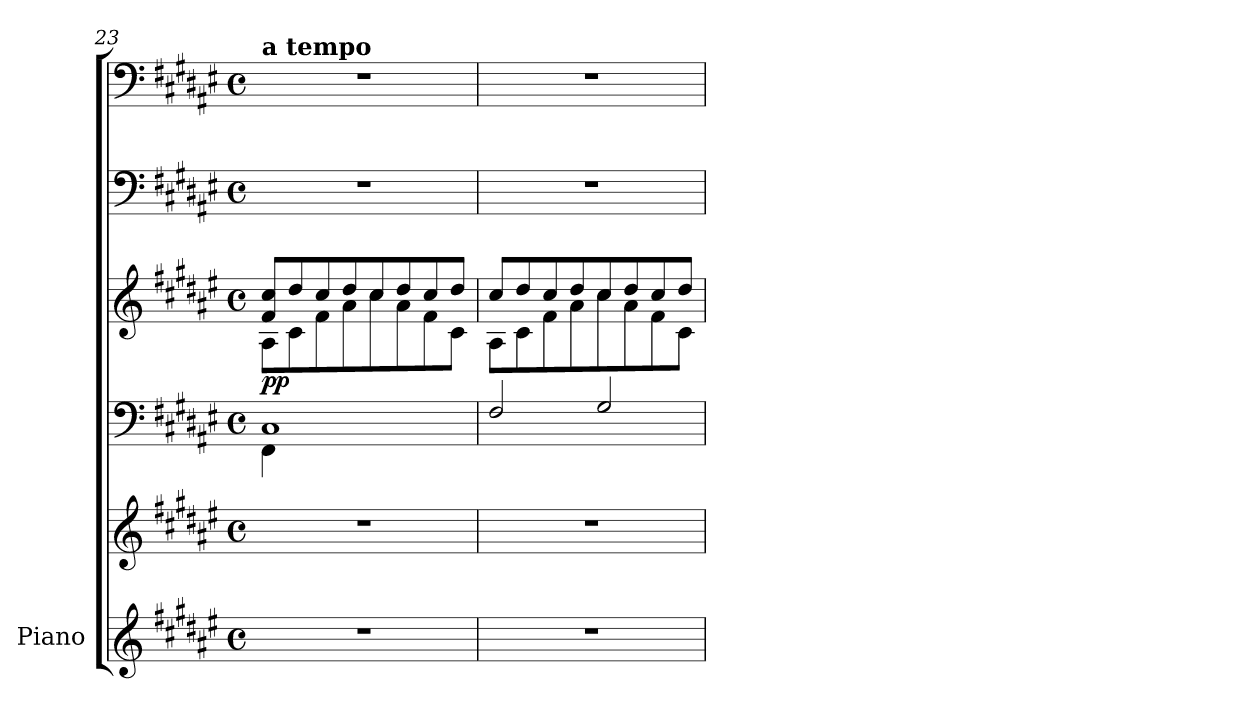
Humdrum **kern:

**kern	**kern	**kern	**kern	**kern	**kern	**dynam
*part1	*part1	*part1	*part1	*part1	*part1	*part1
*staff6	*staff5	*staff4	*staff3	*staff2	*staff1	*staff1/2/3/4/5/6
*I"Piano	*	*	*	*	*	*
*I'Pno.	*	*	*	*	*	*
*clefG2	*clefG2	*clefF4	*clefG2	*clefF4	*clefF4	*
*k[f#c#g#d#a#e#]	*k[f#c#g#d#a#e#]	*k[f#c#g#d#a#e#]	*k[f#c#g#d#a#e#]	*k[f#c#g#d#a#e#]	*k[f#c#g#d#a#e#]	*
*M4/4	*M4/4	*M4/4	*M4/4	*M4/4	*M4/4	*
*met(c)	*met(c)	*met(c)	*met(c)	*met(c)	*met(c)	*
=23	=23	=23	=23	=23	=23	=23
*	*	*^	*^	*	*	*
!	!	!	!	!	!	!	!LO:TX:a:B:t=a tempo	!
!	!	!	!	!	!	!	!	!LO:DY:b=3
1r	1r	1C#	4FF#:\	8A#:\L	8f#/ 8cc#/L	1r	1r	pp
.	.	.	.	8c#\	8dd#/	.	.	.
.	.	.	4ryy	8f#\	8cc#/	.	.	.
.	.	.	.	8a#\	8dd#/	.	.	.
.	.	.	2ryy	8cc#\	8cc#/	.	.	.
.	.	.	.	8a#\	8dd#/	.	.	.
.	.	.	.	8f#\	8cc#/	.	.	.
.	.	.	.	8c#\J	8dd#/J	.	.	.
*	*	*v	*v	*	*	*	*	*
=24	=24	=24	=24	=24	=24	=24	=24
1r	1r	2F#/	8A#\L	8cc#/L	1r	1r	.
.	.	.	8c#\	8dd#/	.	.	.
.	.	.	8f#\	8cc#/	.	.	.
.	.	.	8a#\	8dd#/	.	.	.
.	.	2G#/	8cc#\	8cc#/	.	.	.
.	.	.	8a#\	8dd#/	.	.	.
.	.	.	8f#\	8cc#/	.	.	.
.	.	.	8c#\J	8dd#/J	.	.	.
*	*	*	*v	*v	*	*	*
=	=	=	=	=	=	=
*-	*-	*-	*-	*-	*-	*-
